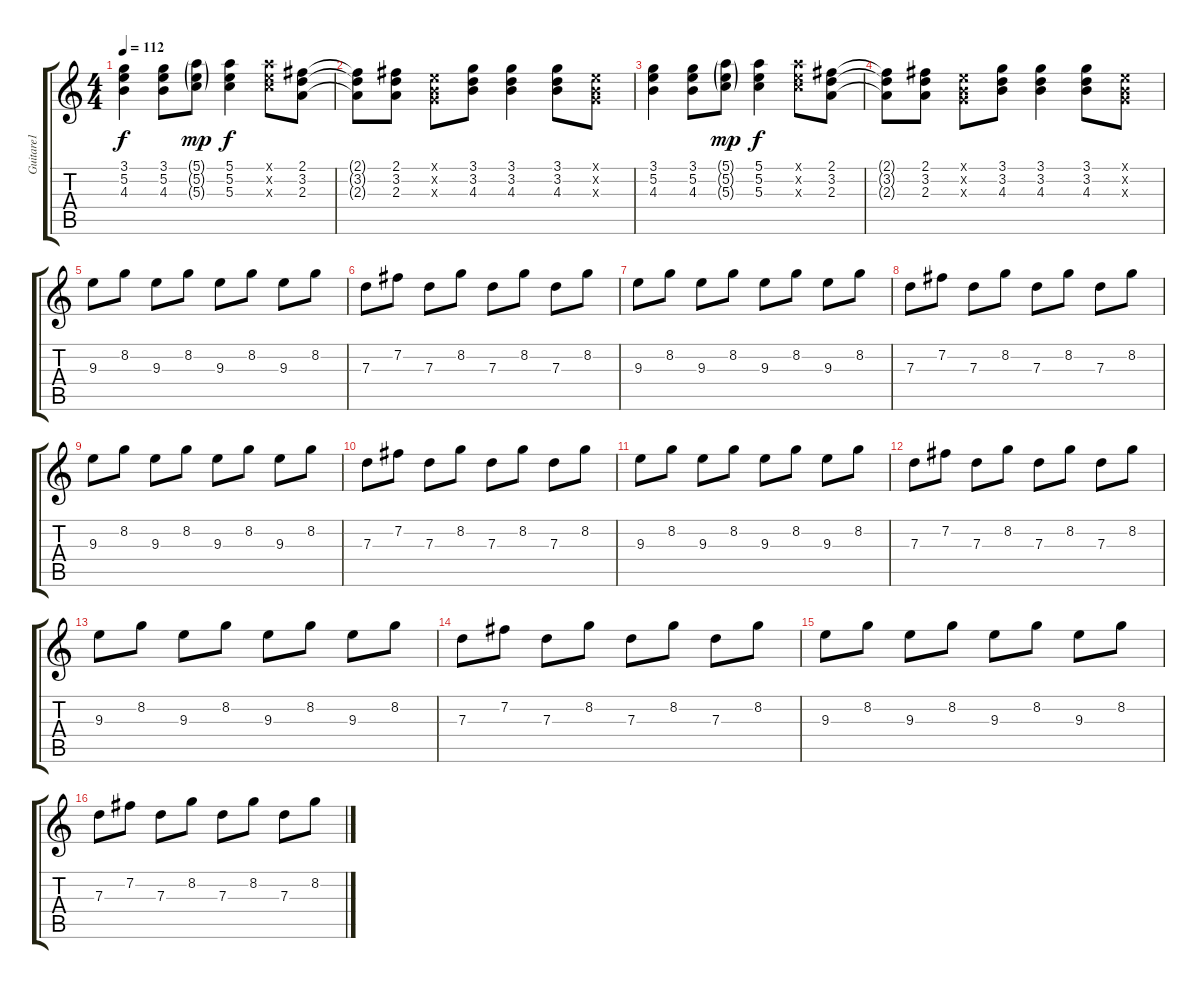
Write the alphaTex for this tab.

\track ("Guitare1" "Guitare1") {instrument electricguitarclean}
\staff {score tabs}
\tuning (E4 B3 G3 D3 A2 E2) {hide}
\ts (4 4)
\tempo 112
\clef g2
\ks c
(3.1 5.2 4.3).4{dy f} (3.1 5.2 4.3).8 (5.1{g} 5.2{g} 5.3{g}).8{dy mp} (5.1 5.2 5.3).4{dy f} (5.1{x} 5.2{x} 5.3{x}).8 (2.1 3.2 2.3).8 |
(2.1{t} 3.2{t} 2.3{t}).8 (2.1 3.2 2.3).8 (0.1{x} 0.2{x} 0.3{x}).8 (3.1 3.2 4.3).8 (3.1 3.2 4.3).4 (3.1 3.2 4.3).8 (0.1{x} 0.2{x} 0.3{x}).8 |
(3.1 5.2 4.3).4 (3.1 5.2 4.3).8 (5.1{g} 5.2{g} 5.3{g}).8{dy mp} (5.1 5.2 5.3).4{dy f} (5.1{x} 5.2{x} 5.3{x}).8 (2.1 3.2 2.3).8 |
(2.1{t} 3.2{t} 2.3{t}).8 (2.1 3.2 2.3).8 (0.1{x} 0.2{x} 0.3{x}).8 (3.1 3.2 4.3).8 (3.1 3.2 4.3).4 (3.1 3.2 4.3).8 (0.1{x} 0.2{x} 0.3{x}).8 |
9.3.8 8.2.8 9.3.8 8.2.8 9.3.8 8.2.8 9.3.8 8.2.8 |
7.3.8 7.2.8 7.3.8 8.2.8 7.3.8 8.2.8 7.3.8 8.2.8 |
9.3.8 8.2.8 9.3.8 8.2.8 9.3.8 8.2.8 9.3.8 8.2.8 |
7.3.8 7.2.8 7.3.8 8.2.8 7.3.8 8.2.8 7.3.8 8.2.8 |
9.3.8 8.2.8 9.3.8 8.2.8 9.3.8 8.2.8 9.3.8 8.2.8 |
7.3.8 7.2.8 7.3.8 8.2.8 7.3.8 8.2.8 7.3.8 8.2.8 |
9.3.8 8.2.8 9.3.8 8.2.8 9.3.8 8.2.8 9.3.8 8.2.8 |
7.3.8 7.2.8 7.3.8 8.2.8 7.3.8 8.2.8 7.3.8 8.2.8 |
9.3.8{volume 12} 8.2.8 9.3.8 8.2.8 9.3.8 8.2.8 9.3.8 8.2.8 |
7.3.8{volume 10} 7.2.8 7.3.8 8.2.8 7.3.8 8.2.8 7.3.8 8.2.8 |
9.3.8{volume 9} 8.2.8 9.3.8 8.2.8 9.3.8 8.2.8 9.3.8 8.2.8 |
7.3.8{volume 8} 7.2.8 7.3.8 8.2.8 7.3.8 8.2.8 7.3.8 8.2.8
